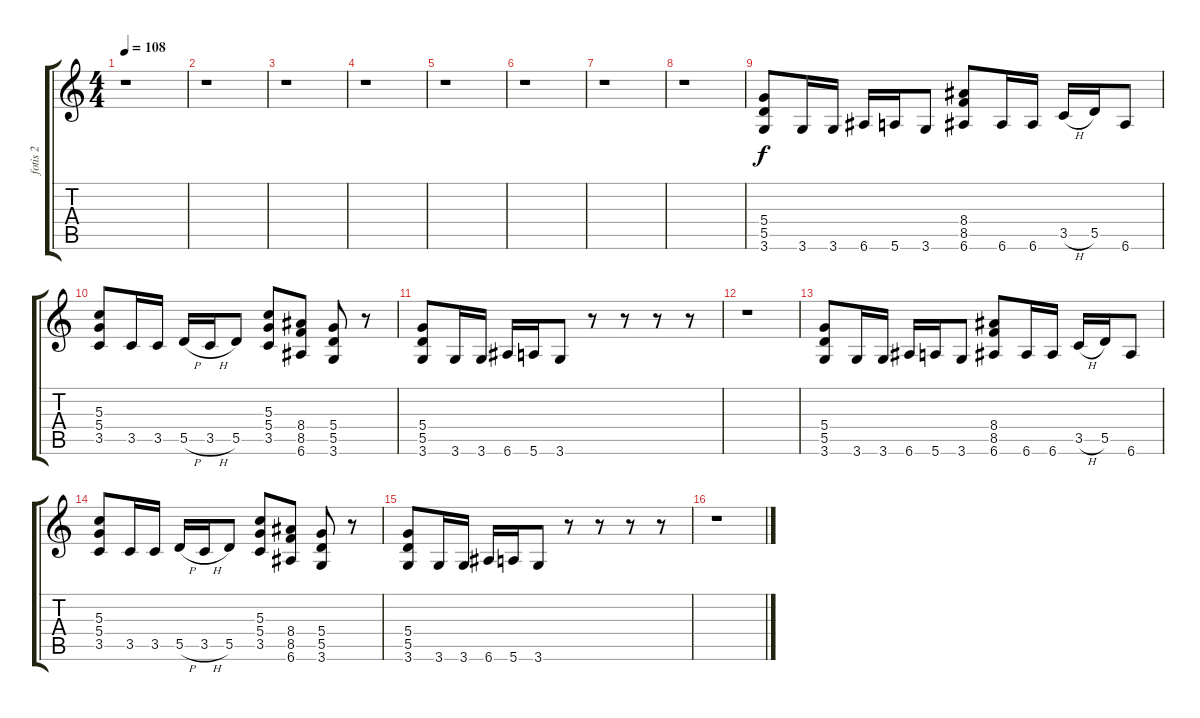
\track ("fotis 2" "fotis 2") {instrument overdrivenguitar}
\staff {score tabs}
\tuning (E4 B3 G3 D3 A2 E2) {hide}
\ts (4 4)
\tempo 108
\clef g2
\ks c
r.1{dy f instrument overdrivenguitar} |
r.1 |
r.1 |
r.1 |
r.1 |
r.1 |
r.1 |
r.1 |
(5.4 5.5 3.6).8 3.6.16 3.6.16 6.6.16 5.6.16 3.6.8 (8.4 8.5 6.6).8 6.6.16 6.6.16 3.5{h}.16 5.5.16 6.6.8 |
(5.3 5.4 3.5).8 3.5.16 3.5.16 5.5{h}.16 3.5{h}.16 5.5.8 (5.3 5.4 3.5).8 (8.4 8.5 6.6).8 (5.4 5.5 3.6).8 r.8 |
(5.4 5.5 3.6).8 3.6.16 3.6.16 6.6.16 5.6.16 3.6.8 r.8 r.8 r.8 r.8 |
r.1 |
(5.4 5.5 3.6).8 3.6.16 3.6.16 6.6.16 5.6.16 3.6.8 (8.4 8.5 6.6).8 6.6.16 6.6.16 3.5{h}.16 5.5.16 6.6.8 |
(5.3 5.4 3.5).8 3.5.16 3.5.16 5.5{h}.16 3.5{h}.16 5.5.8 (5.3 5.4 3.5).8 (8.4 8.5 6.6).8 (5.4 5.5 3.6).8 r.8 |
(5.4 5.5 3.6).8 3.6.16 3.6.16 6.6.16 5.6.16 3.6.8 r.8 r.8 r.8 r.8 |
r.1
